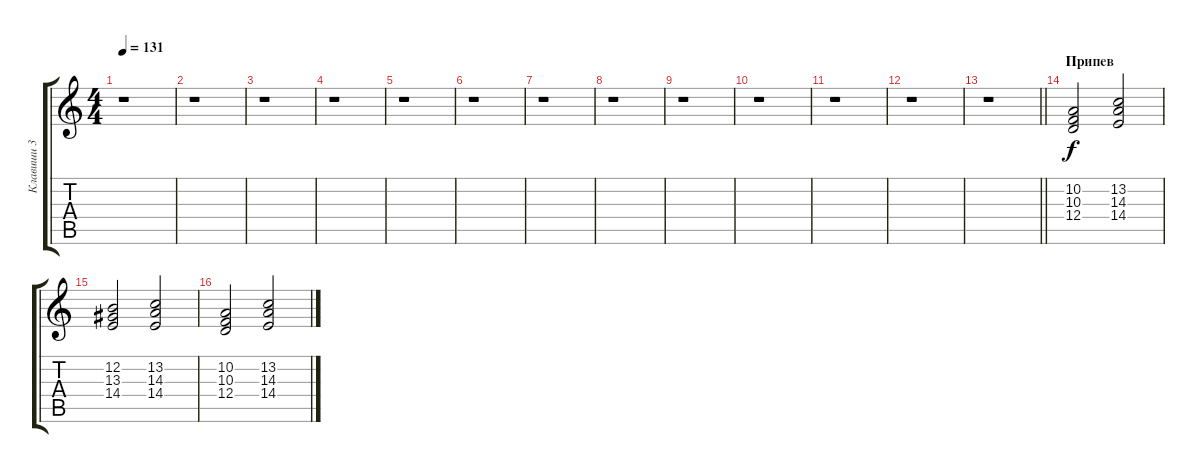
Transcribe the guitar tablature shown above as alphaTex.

\track ("Клавиши 3" "Клавиши 3") {instrument choiraahs}
\staff {score tabs}
\tuning (E4 B3 G3 D3 A2 E2) {hide}
\ts (4 4)
\tempo 131
\clef g2
\ks c
r.1{dy f} |
r.1 |
r.1 |
r.1 |
r.1 |
r.1 |
r.1 |
r.1 |
r.1 |
r.1 |
r.1 |
r.1 |
\barLineRight lightlight
r.1 |
\section ("" "Припев")
(10.2 10.3 12.4).2 (13.2 14.3 14.4).2 |
(12.2 13.3 14.4).2 (13.2 14.3 14.4).2 |
(10.2 10.3 12.4).2 (13.2 14.3 14.4).2
